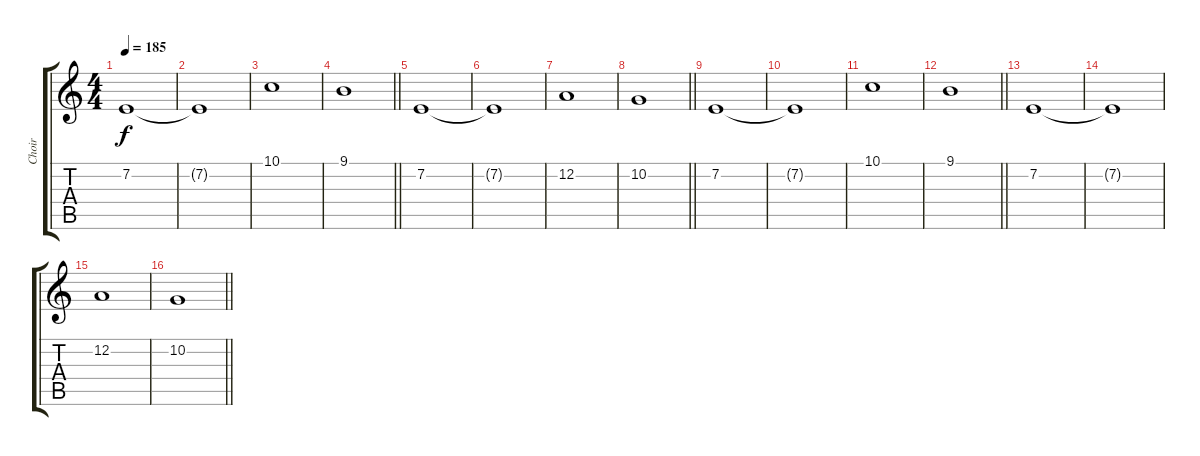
\track ("Choir" "Choir") {instrument pad4choir}
\staff {score tabs}
\tuning (D4 A3 F3 C3 G2 D2) {hide}
\ts (4 4)
\tempo 185
\clef g2
\ks c
7.2.1{dy f} |
7.2{t}.1 |
10.1.1 |
\barLineRight lightlight
9.1.1 |
\section ("" "")
7.2.1 |
7.2{t}.1 |
12.2.1 |
\barLineRight lightlight
10.2.1 |
7.2.1 |
7.2{t}.1 |
10.1.1 |
\barLineRight lightlight
9.1.1 |
\section ("" "")
7.2.1 |
7.2{t}.1 |
12.2.1 |
\barLineRight lightlight
10.2.1
